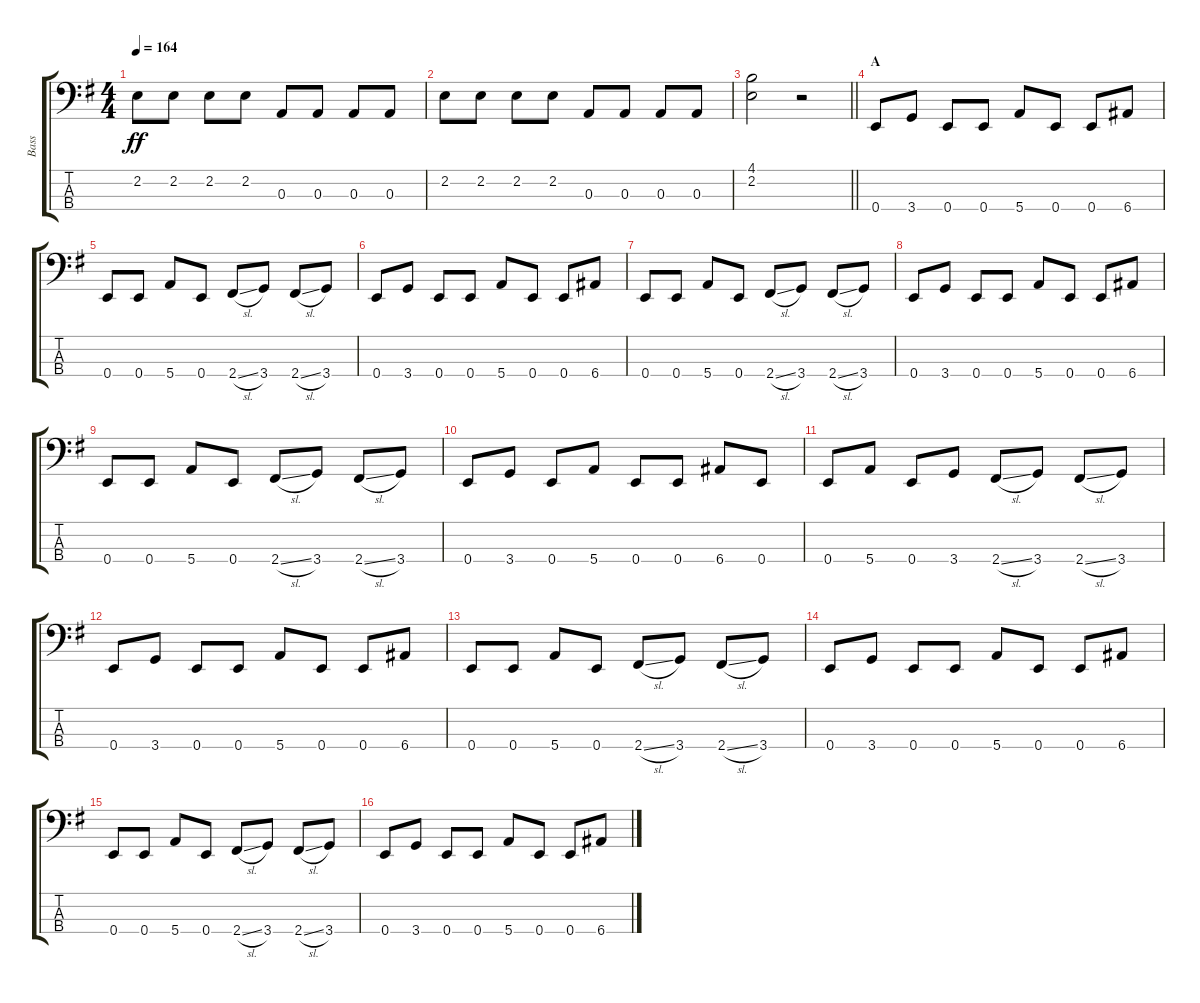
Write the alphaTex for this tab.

\track ("Bass" "Bass") {instrument electricbassfinger}
\staff {score tabs}
\tuning (G2 D2 A1 E1) {hide}
\ts (4 4)
\tempo 164
\clef f4
\ks g
2.2.8{dy ff} 2.2.8 2.2.8 2.2.8 0.3.8 0.3.8 0.3.8 0.3.8 |
2.2.8 2.2.8 2.2.8 2.2.8 0.3.8 0.3.8 0.3.8 0.3.8 |
\barLineRight lightlight
(4.1 2.2).2 r.2 |
\section ("" "A")
0.4.8 3.4.8 0.4.8 0.4.8 5.4.8 0.4.8 0.4.8 6.4.8 |
0.4.8 0.4.8 5.4.8 0.4.8 2.4{sl}.8 3.4.8 2.4{sl}.8 3.4.8 |
0.4.8 3.4.8 0.4.8 0.4.8 5.4.8 0.4.8 0.4.8 6.4.8 |
0.4.8 0.4.8 5.4.8 0.4.8 2.4{sl}.8 3.4.8 2.4{sl}.8 3.4.8 |
0.4.8 3.4.8 0.4.8 0.4.8 5.4.8 0.4.8 0.4.8 6.4.8 |
0.4.8 0.4.8 5.4.8 0.4.8 2.4{sl}.8 3.4.8 2.4{sl}.8 3.4.8 |
0.4.8 3.4.8 0.4.8 5.4.8 0.4.8 0.4.8 6.4.8 0.4.8 |
0.4.8 5.4.8 0.4.8 3.4.8 2.4{sl}.8 3.4.8 2.4{sl}.8 3.4.8 |
0.4.8 3.4.8 0.4.8 0.4.8 5.4.8 0.4.8 0.4.8 6.4.8 |
0.4.8 0.4.8 5.4.8 0.4.8 2.4{sl}.8 3.4.8 2.4{sl}.8 3.4.8 |
0.4.8 3.4.8 0.4.8 0.4.8 5.4.8 0.4.8 0.4.8 6.4.8 |
0.4.8 0.4.8 5.4.8 0.4.8 2.4{sl}.8 3.4.8 2.4{sl}.8 3.4.8 |
0.4.8 3.4.8 0.4.8 0.4.8 5.4.8 0.4.8 0.4.8 6.4.8
